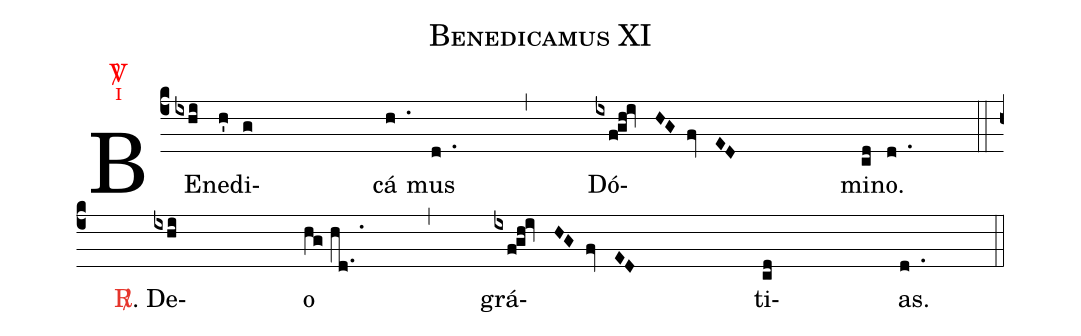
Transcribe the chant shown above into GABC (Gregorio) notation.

name:Benedicamus XI;
office-part:Kyriale;
annotation: {\color{red} \Vbar};
annotation: {\color{red}\scriptsize I};
%%
(c4) BE(ixhi)ne(h')di(g)cá(h.)mus(d.) (,) Dó(ixfgh!ivHGfvED)mi(cd)no.(d.) (::) (z)
~~~~~<c><sp>R/</sp></c>. De(ixhi)o(hg/hd..) (,) grá(ixfgh!ivHGfvED)ti(cd)as.(d.) (::) (z)
